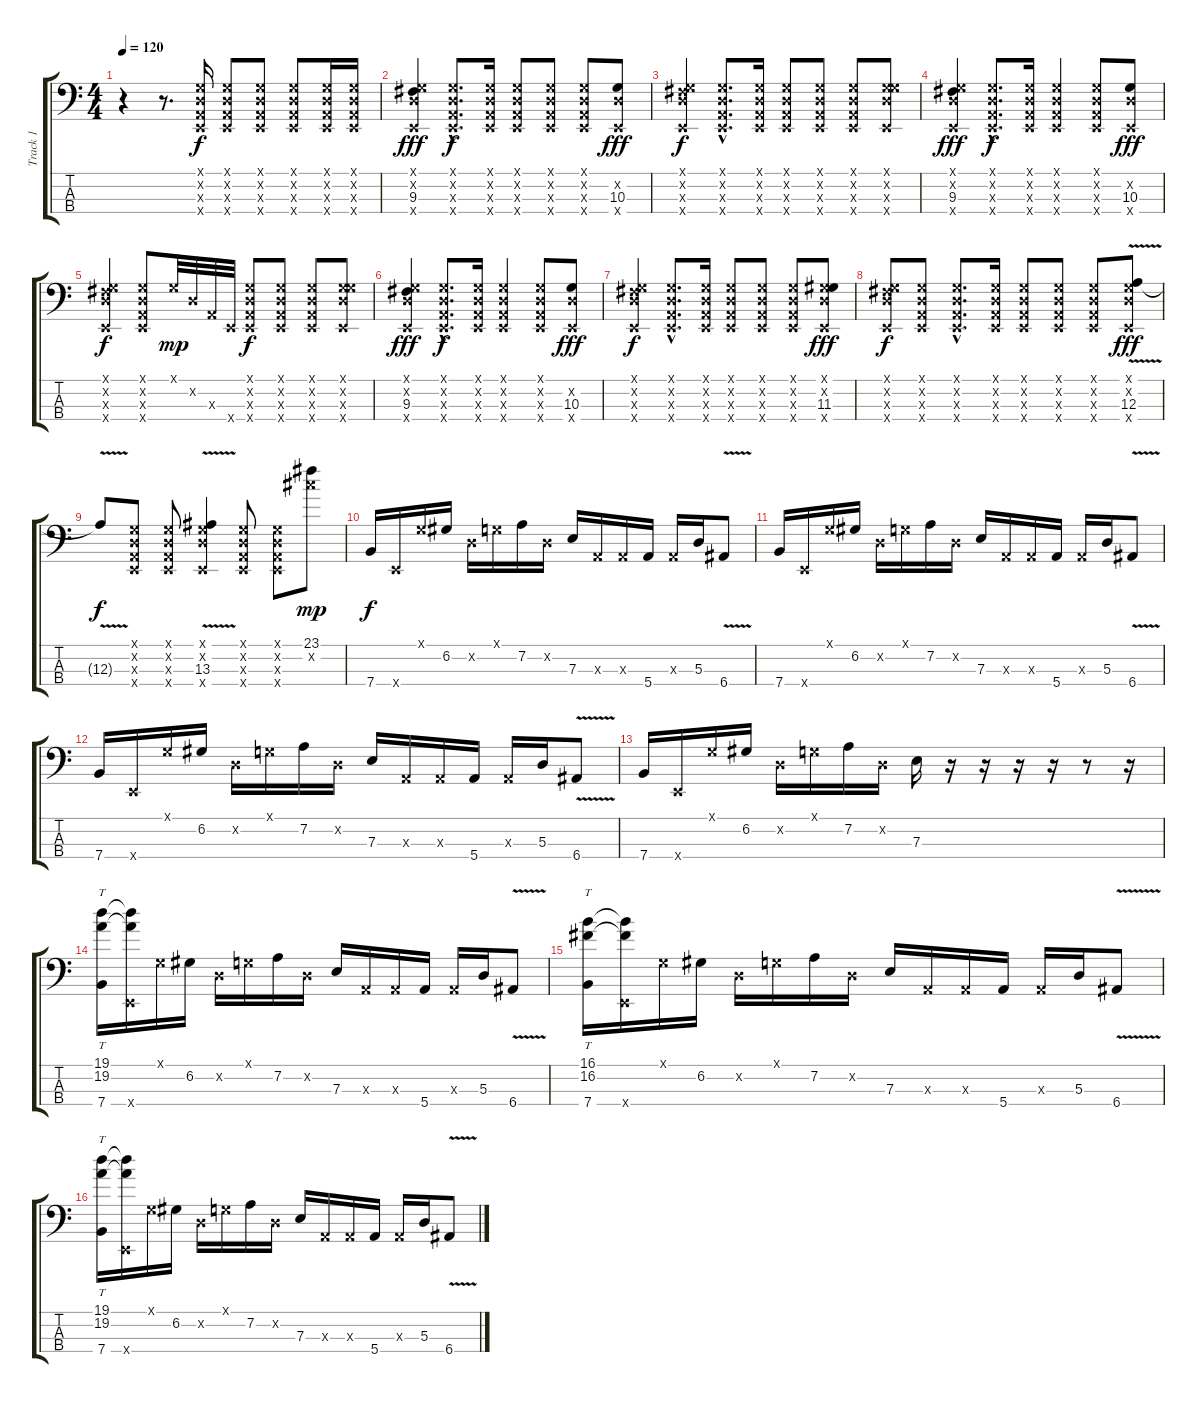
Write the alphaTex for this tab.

\track ("Track 1" "Track 1") {instrument slapbass1}
\staff {score tabs}
\tuning (G2 D2 A1 E1) {hide}
\ts (4 4)
\tempo 120
\clef f4
\ks c
r.4{dy f instrument slapbass1} r.8{d} (0.1{x} 0.2{x} 0.3{x} 0.4{x}).16 (0.1{x} 0.2{x} 0.3{x} 0.4{x}).8 (0.1{x} 0.2{x} 0.3{x} 0.4{x}).8 (0.1{x} 0.2{x} 0.3{x} 0.4{x}).8 (0.1{x} 0.2{x} 0.3{x} 0.4{x}).16 (0.1{x} 0.2{x} 0.3{x} 0.4{x}).16 |
(0.1{x} 0.2{x} 9.3 0.4{x}).4{dy fff} (0.1{hac x} 0.2{hac x} 0.3{hac x} 0.4{hac x}).8{d dy f} (0.1{x} 0.2{x} 0.3{x} 0.4{x}).16 (0.1{x} 0.2{x} 0.3{x} 0.4{x}).8 (0.1{x} 0.2{x} 0.3{x} 0.4{x}).8 (0.1{x} 0.2{x} 0.3{x} 0.4{x}).8 (0.2{x} 10.3 0.4{x}).8{dy fff} |
(0.1{x} 0.2{x} 9.3{x} 0.4{x}).4{dy f} (0.1{hac x} 0.2{hac x} 0.3{hac x} 0.4{hac x}).8{d} (0.1{x} 0.2{x} 0.3{x} 0.4{x}).16 (0.1{x} 0.2{x} 0.3{x} 0.4{x}).8 (0.1{x} 0.2{x} 0.3{x} 0.4{x}).8 (0.1{x} 0.2{x} 0.3{x} 0.4{x}).8 (0.1{x} 0.2{x} 10.3{x} 0.4{x}).8 |
(0.1{x} 0.2{x} 9.3 0.4{x}).4{dy fff} (0.1{hac x} 0.2{hac x} 0.3{hac x} 0.4{hac x}).8{d dy f} (0.1{x} 0.2{x} 0.3{x} 0.4{x}).16 (0.1{x} 0.2{x} 0.3{x} 0.4{x}).4 (0.1{x} 0.2{x} 0.3{x} 0.4{x}).8 (0.2{x} 10.3 0.4{x}).8{dy fff} |
(0.1{x} 0.2{x} 9.3{x} 0.4{x}).4{dy f} (0.1{x} 0.2{x} 0.3{x} 0.4{x}).8 0.1{x}.32{dy mp} 0.2{x}.32 0.3{x}.32 0.4{x}.32 (0.1{x} 0.2{x} 0.3{x} 0.4{x}).8{dy f} (0.1{x} 0.2{x} 0.3{x} 0.4{x}).8 (0.1{x} 0.2{x} 0.3{x} 0.4{x}).8 (0.1{x} 0.2{x} 10.3{x} 0.4{x}).8 |
(0.1{x} 0.2{x} 9.3 0.4{x}).4{dy fff} (0.1{hac x} 0.2{hac x} 0.3{hac x} 0.4{hac x}).8{d dy f} (0.1{x} 0.2{x} 0.3{x} 0.4{x}).16 (0.1{x} 0.2{x} 0.3{x} 0.4{x}).4 (0.1{x} 0.2{x} 0.3{x} 0.4{x}).8 (0.2{x} 10.3 0.4{x}).8{dy fff} |
(0.1{x} 0.2{x} 9.3{x} 0.4{x}).4{dy f} (0.1{hac x} 0.2{hac x} 0.3{hac x} 0.4{hac x}).8{d} (0.1{x} 0.2{x} 0.3{x} 0.4{x}).16 (0.1{x} 0.2{x} 0.3{x} 0.4{x}).8 (0.1{x} 0.2{x} 0.3{x} 0.4{x}).8 (0.1{x} 0.2{x} 0.3{x} 0.4{x}).8 (0.1{x} 0.2{x} 11.3 0.4{x}).8{dy fff} |
(0.1{x} 0.2{x} 9.3{x} 0.4{x}).8{dy f} (0.1{x} 0.2{x} 0.3{x} 0.4{x}).8 (0.1{hac x} 0.2{hac x} 0.3{hac x} 0.4{hac x}).8{d} (0.1{x} 0.2{x} 0.3{x} 0.4{x}).16 (0.1{x} 0.2{x} 0.3{x} 0.4{x}).8 (0.1{x} 0.2{x} 0.3{x} 0.4{x}).8 (0.1{x} 0.2{x} 0.3{x} 0.4{x}).8 (0.1{x} 0.2{x} 12.3{v} 0.4{x}).8{dy fff} |
12.3{t}.8{dy f} (0.1{x} 0.2{x} 0.3{x} 0.4{x}).8 (0.1{x} 0.2{x} 0.3{x} 0.4{x}).8 (0.1{x} 0.2{x} 13.3{v} 0.4{x}).4 (0.1{x} 0.2{x} 0.3{x} 0.4{x}).8 (0.1{x} 0.2{x} 0.3{x} 0.4{x}).8 (23.1 23.2{x}).8{dy mp} |
7.4.16{dy f} 0.4{x}.16 0.1{x}.16 6.2.16 0.2{x}.16 0.1{x}.16 7.2.16 0.2{x}.16 7.3.16 0.3{x}.16 0.3{x}.16 5.4.16 0.3{x}.16 5.3.16 6.4{v}.8 |
7.4.16 0.4{x}.16 0.1{x}.16 6.2.16 0.2{x}.16 0.1{x}.16 7.2.16 0.2{x}.16 7.3.16 0.3{x}.16 0.3{x}.16 5.4.16 0.3{x}.16 5.3.16 6.4{v}.8 |
7.4.16 0.4{x}.16 0.1{x}.16 6.2.16 0.2{x}.16 0.1{x}.16 7.2.16 0.2{x}.16 7.3.16 0.3{x}.16 0.3{x}.16 5.4.16 0.3{x}.16 5.3.16 6.4{v}.8 |
7.4.16 0.4{x}.16 0.1{x}.16 6.2.16 0.2{x}.16 0.1{x}.16 7.2.16 0.2{x}.16 7.3.16 r.16 r.16 r.16 r.16 r.8 r.16 |
(19.1 19.2 7.4).16{tt} (19.1{t} 19.2{t} 0.4{x}).16 0.1{x}.16 6.2.16 0.2{x}.16 0.1{x}.16 7.2.16 0.2{x}.16 7.3.16 0.3{x}.16 0.3{x}.16 5.4.16 0.3{x}.16 5.3.16 6.4{v}.8 |
(16.1 16.2 7.4).16{tt} (16.1{t} 16.2{t} 0.4{x}).16 0.1{x}.16 6.2.16 0.2{x}.16 0.1{x}.16 7.2.16 0.2{x}.16 7.3.16 0.3{x}.16 0.3{x}.16 5.4.16 0.3{x}.16 5.3.16 6.4{v}.8 |
(19.1 19.2 7.4).16{tt} (19.1{t} 19.2{t} 0.4{x}).16 0.1{x}.16 6.2.16 0.2{x}.16 0.1{x}.16 7.2.16 0.2{x}.16 7.3.16 0.3{x}.16 0.3{x}.16 5.4.16 0.3{x}.16 5.3.16 6.4{v}.8
